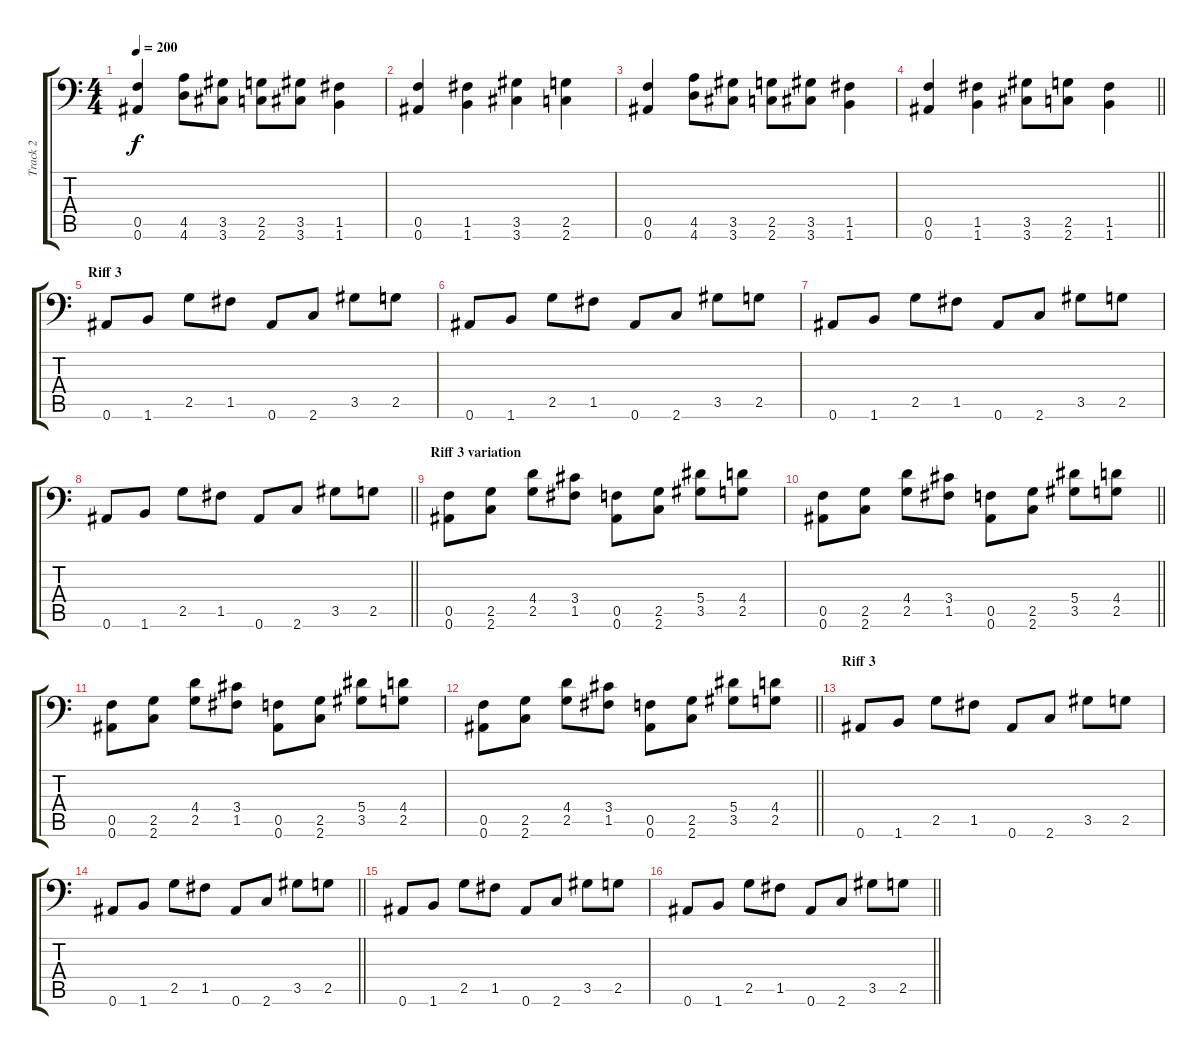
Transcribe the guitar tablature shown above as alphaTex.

\track ("Track 2" "Track 2") {instrument distortionguitar}
\staff {score tabs}
\tuning (C4 G3 Eb3 Bb2 F2 Bb1) {hide}
\ts (4 4)
\tempo 200
\clef f4
\ks c
(0.5 0.6).4{dy f} (4.5 4.6).8 (3.5 3.6).8 (2.5 2.6).8 (3.5 3.6).8 (1.5 1.6).4 |
(0.5 0.6).4 (1.5 1.6).4 (3.5 3.6).4 (2.5 2.6).4 |
(0.5 0.6).4 (4.5 4.6).8 (3.5 3.6).8 (2.5 2.6).8 (3.5 3.6).8 (1.5 1.6).4 |
\barLineRight lightlight
(0.5 0.6).4 (1.5 1.6).4 (3.5 3.6).8 (2.5 2.6).8 (1.5 1.6).4 |
\section ("" "Riff 3")
0.6.8 1.6.8 2.5.8 1.5.8 0.6.8 2.6.8 3.5.8 2.5.8 |
0.6.8 1.6.8 2.5.8 1.5.8 0.6.8 2.6.8 3.5.8 2.5.8 |
0.6.8 1.6.8 2.5.8 1.5.8 0.6.8 2.6.8 3.5.8 2.5.8 |
\barLineRight lightlight
0.6.8 1.6.8 2.5.8 1.5.8 0.6.8 2.6.8 3.5.8 2.5.8 |
\section ("" "Riff 3 variation")
(0.5 0.6).8 (2.5 2.6).8 (4.4 2.5).8 (3.4 1.5).8 (0.5 0.6).8 (2.5 2.6).8 (5.4 3.5).8 (4.4 2.5).8 |
\barLineRight lightlight
(0.5 0.6).8 (2.5 2.6).8 (4.4 2.5).8 (3.4 1.5).8 (0.5 0.6).8 (2.5 2.6).8 (5.4 3.5).8 (4.4 2.5).8 |
(0.5 0.6).8 (2.5 2.6).8 (4.4 2.5).8 (3.4 1.5).8 (0.5 0.6).8 (2.5 2.6).8 (5.4 3.5).8 (4.4 2.5).8 |
\barLineRight lightlight
(0.5 0.6).8 (2.5 2.6).8 (4.4 2.5).8 (3.4 1.5).8 (0.5 0.6).8 (2.5 2.6).8 (5.4 3.5).8 (4.4 2.5).8 |
\section ("" "Riff 3")
0.6.8 1.6.8 2.5.8 1.5.8 0.6.8 2.6.8 3.5.8 2.5.8 |
\barLineRight lightlight
0.6.8 1.6.8 2.5.8 1.5.8 0.6.8 2.6.8 3.5.8 2.5.8 |
0.6.8 1.6.8 2.5.8 1.5.8 0.6.8 2.6.8 3.5.8 2.5.8 |
\barLineRight lightlight
0.6.8 1.6.8 2.5.8 1.5.8 0.6.8 2.6.8 3.5.8 2.5.8
